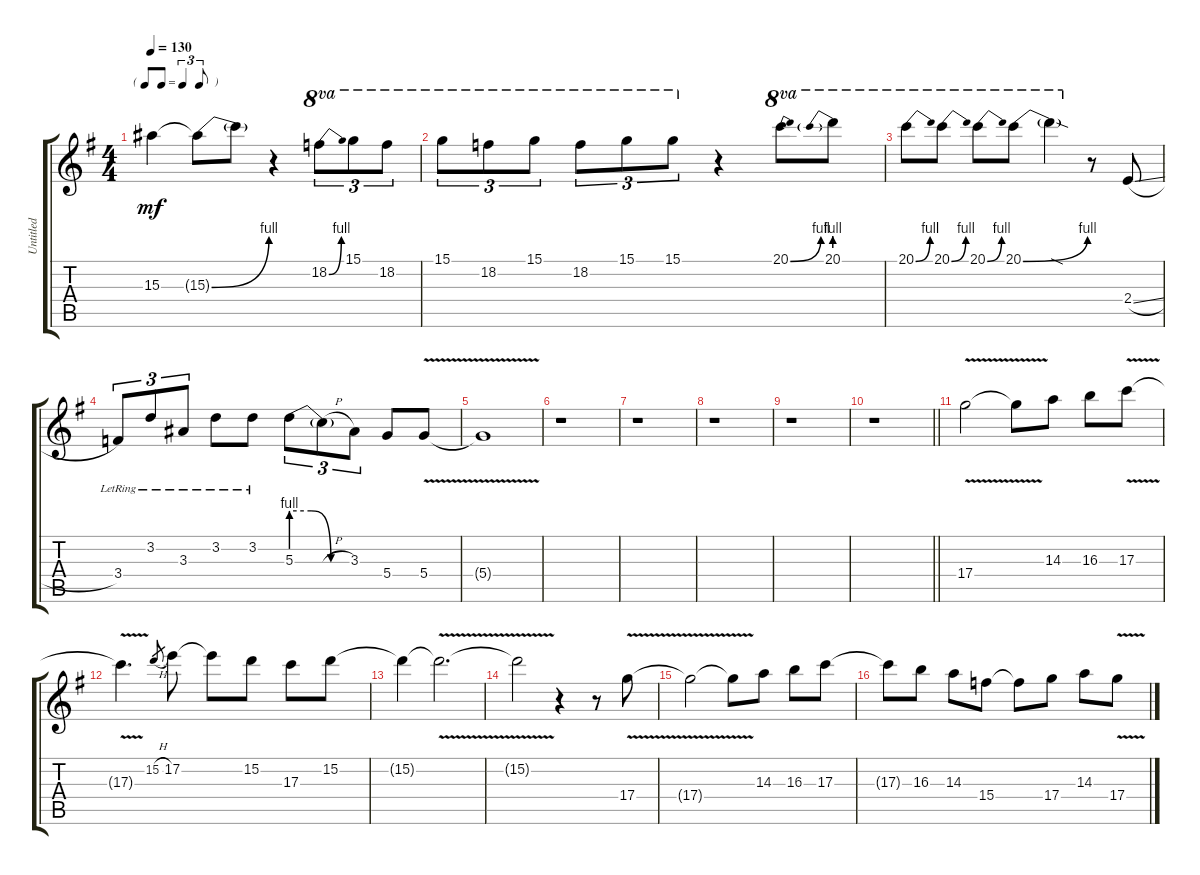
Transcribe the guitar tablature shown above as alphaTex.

\track ("Untitled" "Untitled") {instrument distortionguitar}
\staff {score tabs}
\tuning (E4 B3 G3 D3 A2 E2) {hide}
\ts (4 4)
\tf triplet8th
\tempo 130
\clef g2
\ks g
15.3{t}.4{dy mf} 15.3{be (bend 0 0 60 4) t}.8 15.3{t}.8 r.4 18.2{be (bend 0 0 60 4)}.8{tu (3 2) ot 8va} 15.1.8{tu (3 2) ot 8va} 18.2.8{tu (3 2) ot 8va} |
15.1.8{tu (3 2) ot 8va} 18.2.8{tu (3 2) ot 8va} 15.1.8{tu (3 2) ot 8va} 18.2.8{tu (3 2) ot 8va} 15.1.8{tu (3 2) ot 8va} 15.1.8{tu (3 2) ot 8va} r.4 20.1{be (bend 0 0 60 4)}.8{ot 8va} 20.1{be (prebend 0 4 60 4)}.8{ot 8va} |
20.1{be (bend 0 0 60 4)}.8{ot 8va} 20.1{be (bend 0 0 60 4)}.8{ot 8va} 20.1{be (bend 0 0 60 4)}.8{ot 8va} 20.1{be (bend 0 0 60 4)}.8{ot 8va} 20.1{sod t}.4{ot 8va} r.8 2.4{sl}.8 |
3.4{lr}.8{tu (3 2)} 3.2{lr}.8{tu (3 2)} 3.3{lr}.8{tu (3 2)} 3.2{lr}.8 3.2{lr}.8 5.3{be (custom 0 4 20 4 40 0 60 0)}.8{tu (3 2)} 5.3{h t}.8{tu (3 2)} 3.3.8{tu (3 2)} 5.4.8 5.4{v}.8 |
5.4{v t}.1 |
r.1 |
r.1 |
r.1 |
r.1 |
\barLineRight lightlight
r.1 |
17.4{v}.2 17.4{v t}.8 14.3.8 16.3.8 17.3{v}.8 |
17.3{v t}.4{d} 15.2{h}.8{gr} 17.2.8 17.2{t}.8 15.2.8 17.3.8 15.2.8 |
15.2{t}.4 15.2{v t}.2{d} |
15.2{t}.2 r.4 r.8 17.4{v}.8 |
17.4{v t}.2 17.4{v t}.8 14.3.8 16.3.8 17.3.8 |
17.3{t}.8 16.3.8 14.3.8 15.4.8 15.4{t}.8 17.4.8 14.3.8 17.4{v}.8
